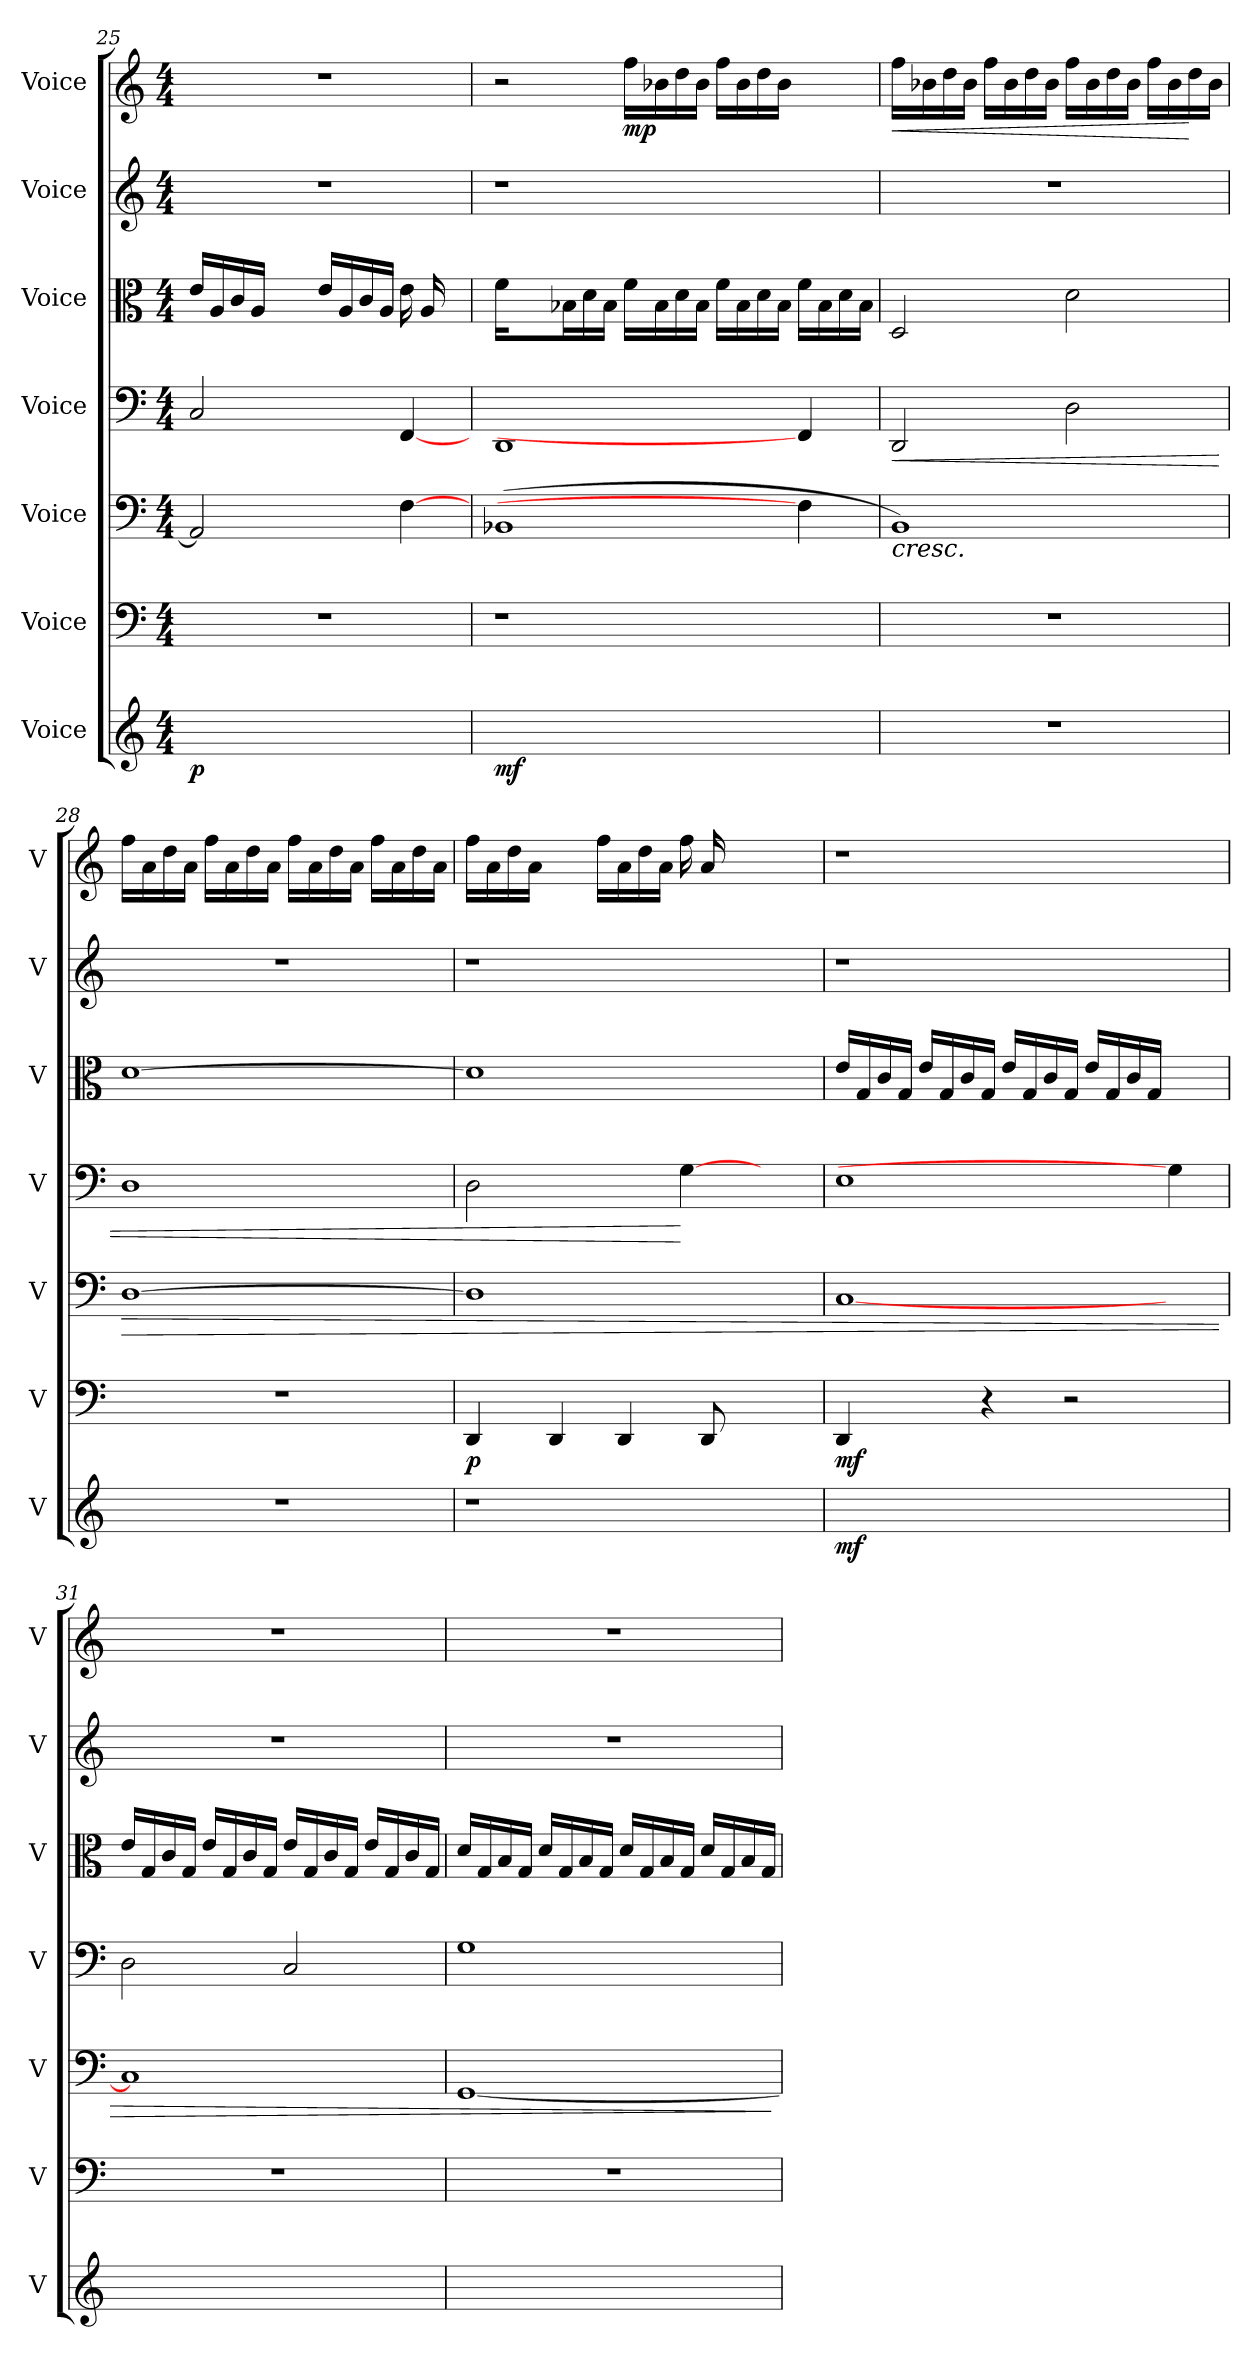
**kern	**dynam	**kern	**dynam	**kern	**dynam	**kern	**dynam	**kern	**kern	**kern	**dynam
*part7	*part7	*part6	*part6	*part5	*part5	*part4	*part4	*part3	*part2	*part1	*part1
*staff7	*staff7	*staff6	*staff6	*staff5	*staff5	*staff4	*staff4	*staff3	*staff2	*staff1	*staff1
*I"Voice	*	*I"Voice	*	*I"Voice	*	*I"Voice	*	*I"Voice	*I"Voice	*I"Voice	*
*I'V	*	*I'V	*	*I'V	*	*I'V	*	*I'V	*I'V	*I'V	*
*clefG2	*	*clefF4	*	*clefF4	*	*clefF4	*	*clefC3	*clefG2	*clefG2	*
*k[]	*	*k[]	*	*k[]	*	*k[]	*	*k[]	*k[]	*k[]	*
*M4/4	*	*M4/4	*	*M4/4	*	*M4/4	*	*M4/4	*M4/4	*M4/4	*
=25	=25	=25	=25	=25	=25	=25	=25	=25	=25	=25	=25
!	!LO:DY:b	!	!	!	!	!	!	!	!	!	!
1ryy	p	1r	.	2AA/]	.	2C/	.	16e/LL	1r	1r	.
.	.	.	.	.	.	.	.	16A/	.	.	.
.	.	.	.	.	.	.	.	16c/	.	.	.
.	.	.	.	.	.	.	.	16A/JJ	.	.	.
.	.	.	.	.	.	.	.	4ryy	.	.	.
.	.	.	.	4ryy	.	4ryy	.	16e/LL	.	.	.
.	.	.	.	.	.	.	.	16A/	.	.	.
.	.	.	.	.	.	.	.	16c/	.	.	.
.	.	.	.	.	.	.	.	16A/JJ	.	.	.
.	.	.	.	[4F\	.	[4FF/	.	16e\	.	.	.
.	.	.	.	.	.	.	.	16A/	.	.	.
.	.	.	.	.	.	.	.	8ryy	.	.	.
=26	=26	=26	=26	=26	=26	=26	=26	=26	=26	=26	=26
!	!LO:DY:b	!	!	!	!	!	!	!	!	!	!
1ryy	mf	1r	.	(<1BB-X	.	1DD	.	16f\LL	1r	2r	.
.	.	.	.	.	.	.	.	4ryy	.	.	.
.	.	.	.	.	.	.	.	16B-X\	.	.	.
.	.	.	.	.	.	.	.	16d\	.	.	.
.	.	.	.	.	.	.	.	16B-\JJ	.	.	.
!	!	!	!	!	!	!	!	!	!	!	!LO:DY:b
.	.	.	.	.	.	.	.	16f\LL	.	16ff\LL	mp
.	.	.	.	.	.	.	.	16B-\	.	16b-X\	.
.	.	.	.	.	.	.	.	16d\	.	16dd\	.
.	.	.	.	.	.	.	.	16B-\JJ	.	16b-\JJ	.
.	.	.	.	.	.	.	.	16f\LL	.	16ff\LL	.
.	.	.	.	.	.	.	.	16B-\	.	16b-\	.
.	.	.	.	.	.	.	.	16d\	.	16dd\	.
.	.	.	.	.	.	.	.	16B-\JJ	.	16b-\JJ	.
4ryy	.	4ryy	.	4F\]	.	4FF/]	.	16f\LL	4ryy	4ryy	.
.	.	.	.	.	.	.	.	16B-\	.	.	.
.	.	.	.	.	.	.	.	16d\	.	.	.
.	.	.	.	.	.	.	.	16B-\JJ	.	.	.
!!LO:LB:g=z
=27	=27	=27	=27	=27	=27	=27	=27	=27	=27	=27	=27
!	!	!	!	!	!LO:HP:b	!	!LO:HP:b	!	!	!	!LO:HP:b
1r	.	1r	.	1BB)	<	2DD/	<	2D/	1r	16ff\LL	<
.	.	.	.	.	.	.	.	.	.	16b-X\	.
.	.	.	.	.	.	.	.	.	.	16dd\	.
.	.	.	.	.	.	.	.	.	.	16b-\JJ	.
.	.	.	.	.	.	.	.	.	.	16ff\LL	.
.	.	.	.	.	.	.	.	.	.	16b-\	.
.	.	.	.	.	.	.	.	.	.	16dd\	.
.	.	.	.	.	.	.	.	.	.	16b-\JJ	.
.	.	.	.	.	.	2D\	.	2d\	.	16ff\LL	.
.	.	.	.	.	.	.	.	.	.	16b-\	.
.	.	.	.	.	.	.	.	.	.	16dd\	.
.	.	.	.	.	.	.	.	.	.	16b-\JJ	.
.	.	.	.	.	.	.	.	.	.	16ff\LL	.
.	.	.	.	.	.	.	.	.	.	16b-\	.
.	.	.	.	.	.	.	.	.	.	16dd\	[
.	.	.	.	.	.	.	.	.	.	16b-\JJ	.
=28	=28	=28	=28	=28	=28	=28	=28	=28	=28	=28	=28
!	!	!	!	!	!LO:HP:b	!	!	!	!	!	!
1r	.	1r	.	[1D	>	1D	.	[1d	1r	16ff\LL	.
.	.	.	.	.	.	.	.	.	.	16a\	.
.	.	.	.	.	.	.	.	.	.	16dd\	.
.	.	.	.	.	.	.	.	.	.	16a\JJ	.
.	.	.	.	.	.	.	.	.	.	16ff\LL	.
.	.	.	.	.	.	.	.	.	.	16a\	.
.	.	.	.	.	.	.	.	.	.	16dd\	.
.	.	.	.	.	.	.	.	.	.	16a\JJ	.
.	.	.	.	.	.	.	.	.	.	16ff\LL	.
.	.	.	.	.	.	.	.	.	.	16a\	.
.	.	.	.	.	.	.	.	.	.	16dd\	.
.	.	.	.	.	.	.	.	.	.	16a\JJ	.
.	.	.	.	.	.	.	.	.	.	16ff\LL	.
.	.	.	.	.	.	.	.	.	.	16a\	.
.	.	.	.	.	.	.	.	.	.	16dd\	.
.	.	.	.	.	.	.	.	.	.	16a\JJ	.
.	.	.	.	.	[	.	.	.	.	.	.
=29	=29	=29	=29	=29	=29	=29	=29	=29	=29	=29	=29
!	!	!	!LO:DY:b	!	!	!	!	!	!	!	!
1r	.	4DD/	p	1D]	.	2D\	.	1d]	1r	16ff\LL	.
.	.	.	.	.	.	.	.	.	.	16a\	.
.	.	.	.	.	.	.	.	.	.	16dd\	.
.	.	.	.	.	.	.	.	.	.	16a\JJ	.
.	.	4DD/	.	.	.	.	.	.	.	4ryy	.
.	.	16ryy	.	.	.	4ryy	.	.	.	16ff\LL	.
.	.	4DD/	.	.	.	.	.	.	.	16a\	.
.	.	.	.	.	.	.	.	.	.	16dd\	.
.	.	.	.	.	.	.	.	.	.	16a\JJ	.
.	.	.	.	.	.	[4G\	[	.	.	16ff\	.
.	.	8DD/	.	.	.	.	.	.	.	16a/	.
.	.	.	.	.	.	.	.	.	.	8ryy	.
.	.	16ryy	.	.	.	.	.	.	.	.	.
4ryy	.	8.ryy	.	4ryy	.	4ryy	.	4ryy	4ryy	4ryy	.
.	.	16ryy	.	.	.	.	.	.	.	.	.
!!LO:PB:g=z
=30	=30	=30	=30	=30	=30	=30	=30	=30	=30	=30	=30
!	!LO:DY:b	!	!LO:DY:b	!	!	!	!	!	!	!	!
1ryy	mf	4DD/	mf	[1C	.	1E	.	16e/LL	1r	1r	.
.	.	.	.	.	.	.	.	16G/	.	.	.
.	.	.	.	.	.	.	.	16c/	.	.	.
.	.	.	.	.	.	.	.	16G/JJ	.	.	.
.	.	8.ryy	.	.	.	.	.	16e/LL	.	.	.
.	.	.	.	.	.	.	.	16G/	.	.	.
.	.	.	.	.	.	.	.	16c/	.	.	.
.	.	4r	.	.	.	.	.	16G/JJ	.	.	.
.	.	.	.	.	.	.	.	16e/LL	.	.	.
.	.	.	.	.	.	.	.	16G/	.	.	.
.	.	.	.	.	.	.	.	16c/	.	.	.
.	.	2r	.	.	.	.	.	16G/JJ	.	.	.
.	.	.	.	.	.	.	.	16e/LL	.	.	.
.	.	.	.	.	.	.	.	16G/	.	.	.
.	.	.	.	.	.	.	.	16c/	.	.	.
.	.	.	.	.	.	.	.	16G/JJ	.	.	.
4ryy	.	.	.	4ryy	.	4G\]	.	4ryy	4ryy	4ryy	.
.	.	16ryy	.	.	.	.	.	.	.	.	.
=31	=31	=31	=31	=31	=31	=31	=31	=31	=31	=31	=31
1ryy	.	1r	.	1C]	.	2D\	.	16e/LL	1r	1r	.
.	.	.	.	.	.	.	.	16G/	.	.	.
.	.	.	.	.	.	.	.	16c/	.	.	.
.	.	.	.	.	.	.	.	16G/JJ	.	.	.
.	.	.	.	.	.	.	.	16e/LL	.	.	.
.	.	.	.	.	.	.	.	16G/	.	.	.
.	.	.	.	.	.	.	.	16c/	.	.	.
.	.	.	.	.	.	.	.	16G/JJ	.	.	.
.	.	.	.	.	.	2C/	.	16e/LL	.	.	.
.	.	.	.	.	.	.	.	16G/	.	.	.
.	.	.	.	.	.	.	.	16c/	.	.	.
.	.	.	.	.	.	.	.	16G/JJ	.	.	.
.	.	.	.	.	.	.	.	16e/LL	.	.	.
.	.	.	.	.	.	.	.	16G/	.	.	.
.	.	.	.	.	.	.	.	16c/	.	.	.
.	.	.	.	.	.	.	.	16G/JJ	.	.	.
=32	=32	=32	=32	=32	=32	=32	=32	=32	=32	=32	=32
1ryy	.	1r	.	[1GG	.	1G	.	16d/LL	1r	1r	.
.	.	.	.	.	.	.	.	16G/	.	.	.
.	.	.	.	.	.	.	.	16B/	.	.	.
.	.	.	.	.	.	.	.	16G/JJ	.	.	.
.	.	.	.	.	.	.	.	16d/LL	.	.	.
.	.	.	.	.	.	.	.	16G/	.	.	.
.	.	.	.	.	.	.	.	16B/	.	.	.
.	.	.	.	.	.	.	.	16G/JJ	.	.	.
.	.	.	.	.	.	.	.	16d/LL	.	.	.
.	.	.	.	.	.	.	.	16G/	.	.	.
.	.	.	.	.	.	.	.	16B/	.	.	.
.	.	.	.	.	.	.	.	16G/JJ	.	.	.
.	.	.	.	.	.	.	.	16d/LL	.	.	.
.	.	.	.	.	.	.	.	16G/	.	.	.
.	.	.	.	.	.	.	.	16B/	.	.	.
.	.	.	.	.	.	.	.	16G/JJ	.	.	.
.	.	.	.	.	]	.	.	.	.	.	.
=	=	=	=	=	=	=	=	=	=	=	=
*-	*-	*-	*-	*-	*-	*-	*-	*-	*-	*-	*-
